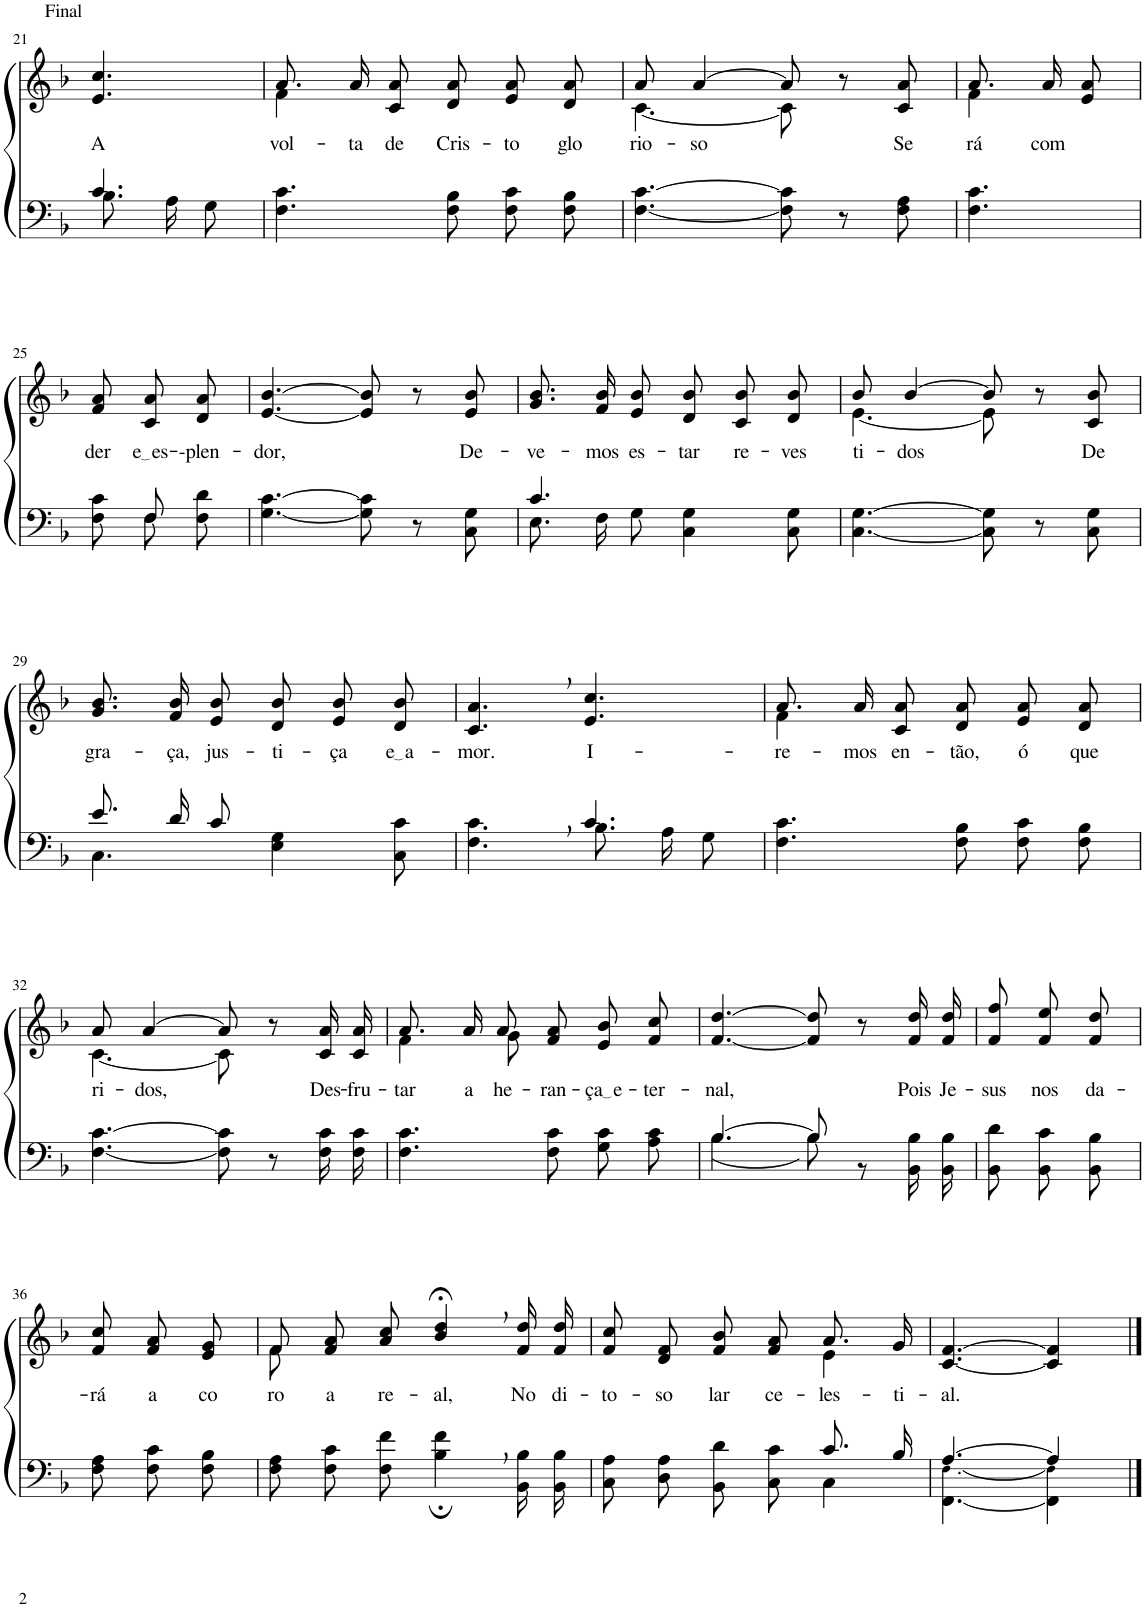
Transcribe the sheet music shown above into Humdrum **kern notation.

**kern	**kern	**text
*part2	*part1	*part1
*staff2	*staff1	*staff1
*I"Parte III e IV	*I"Parte I e II	*
!!LO:PB:g=z
*clefF4	*clefG2	*
*Trd1c2	*Trd1c2	*
*k[b-]	*k[b-]	*
*M6/8	*M6/8	*
=21	=21	=21
*^	*	*
!	!	!LO:TX:a:t=Final	!
!	!	!	!LO:LY:b
4.c/	8.B-\L	4.e/ 4.cc/	A
.	16A\K	.	.
.	8G\J	.	.
=22	=22	=22	=22
!	!	!	!LO:LY:b
*v	*v	*^	*
4.F\ 4.c\	8.a/L	4f\	vol-
!	!	!	!LO:LY:b
.	16a/K	.	-ta
!	!	!	!LO:LY:b
.	8c/ 8a/J	2ryy	de
!	!	!	!LO:LY:b
8F\ 8B-\L	8d/ 8a/L	.	Cris-
!	!	!	!LO:LY:b
8F\ 8c\	8e/ 8a/	.	-to
!	!	!	!LO:LY:b
8F\ 8B-\J	8d/ 8a/J	.	glo-
=23	=23	=23	=23
!	!	!	!LO:LY:b
[4.F\ [4.c\	8a/	[4.c\	-rio-
!	!	!	!LO:LY:b
.	[4a/	.	-so
8F\] 8c\]	8a/]	8c\]	.
8r	8r	4ryy	.
!	!	!	!LO:LY:b
8F\ 8A\	8c/ 8a/	.	Se-
=24	=24	=24	=24
!	!	!	!LO:LY:b
4.F\ 4.c\	8.a/L	4f\	-rá
!	!	!	!LO:LY:b
.	16a/K	.	com
.	8e/ 8a/J	8ryy	.
!!LO:LB:g=z
=25	=25	=25	=25
*^	*	*	*
!	!	!	!	!LO:LY:b
*	*	*v	*v	*
8F\ 8c\L	8ryy	8f/ 8a/L	-der
!	!	!	!LO:LY:b
8F\	8F/	8c/ 8a/	e es
!	!	!	!LO:LY:b
8F\ 8d\J	8ryy	8d/ 8a/J	--plen-
=26	=26	=26	=26
!	!	!	!LO:LY:b
*v	*v	*	*
[4.G\ [4.c\	[4.e/ [4.b-/	-dor,
8G\] 8c\]	8e/] 8b-/]	.
8r	8r	.
!	!	!LO:LY:b
8C\ 8G\	8e/ 8b-/	-De-
=27	=27	=27
*^	*	*
!	!	!	!LO:LY:b
4.c/	8.E\L	8.g/ 8.b-/L	-ve-
!	!	!	!LO:LY:b
.	16F\K	16f/ 16b-/K	-mos
!	!	!	!LO:LY:b
.	8G\J	8e/ 8b-/J	es-
!	!	!	!LO:LY:b
4.ryy	4C\ 4G\	8d/ 8b-/L	-tar
!	!	!	!LO:LY:b
.	.	8c/ 8b-/	re-
!	!	!	!LO:LY:b
.	8C\ 8G\	8d/ 8b-/J	-ves-
=28	=28	=28	=28
*	*	*^	*
!	!	!	!	!LO:LY:b
*v	*v	*	*	*
[4.C\ [4.G\	8b-/	[4.e\	-ti-
!	!	!	!LO:LY:b
.	[4b-/	.	-dos
8C\] 8G\]	8b-/]	8e\]	.
8r	8r	4ryy	.
!	!	!	!LO:LY:b
8C\ 8G\	8c/ 8b-/	.	De
*	*v	*v	*
!!LO:LB:g=z
=29	=29	=29
*^	*	*
!	!	!	!LO:LY:b
8.e/L	4.C\	8.g/ 8.b-/L	gra-
!	!	!	!LO:LY:b
16d/K	.	16f/ 16b-/K	-ça,
!	!	!	!LO:LY:b
8c/J	.	8e/ 8b-/J	jus-
!	!	!	!LO:LY:b
8ryy	4E\ 4G\	8d/ 8b-/L	-ti-
!	!	!	!LO:LY:b
4ryy	.	8e/ 8b-/	-ça
!	!	!	!LO:LY:b
.	8C\ 8c\	8d/ 8b-/J	e a
=30	=30	=30	=30
!	!	!	!LO:LY:b
4.ryy	4.F\ 4.c\	4.c/, 4.a/,	-mor.
!	!	!	!LO:LY:b
4.c/	8.B-\L	4.e/ 4.cc/	I-
.	16A\K	.	.
.	8G\J	.	.
=31	=31	=31	=31
!	!	!	!LO:LY:b
*v	*v	*^	*
4.F\ 4.c\	8.a/L	4f\	-re-
!	!	!	!LO:LY:b
.	16a/K	.	-mos
!	!	!	!LO:LY:b
.	8c/ 8a/J	2ryy	en-
!	!	!	!LO:LY:b
8F\ 8B-\L	8d/ 8a/L	.	-tão,
!	!	!	!LO:LY:b
8F\ 8c\	8e/ 8a/	.	ó
!	!	!	!LO:LY:b
8F\ 8B-\J	8d/ 8a/J	.	que-
!!LO:LB:g=z	!!
=32	=32	=32	=32
!	!	!	!LO:LY:b
[4.F\ [4.c\	8a/	[4.c\	-ri-
!	!	!	!LO:LY:b
.	[4a/	.	-dos,
8F\] 8c\]	8a/]	8c\]	.
8r	8r	4ryy	.
!	!	!	!LO:LY:b
16F\ 16c\LL	16c/ 16a/LL	.	Des-
!	!	!	!LO:LY:b
16F\ 16c\JJ	16c/ 16a/JJ	.	-fru-
=33	=33	=33	=33
!	!	!	!LO:LY:b
4.F\ 4.c\	8.a/L	4f\	-tar
!	!	!	!LO:LY:b
.	16a/K	.	a
!	!	!	!LO:LY:b
.	8a/J	8g\	he-
!	!	!	!LO:LY:b
8F\ 8c\L	8f/ 8a/L	4.ryy	-ran-
!	!	!	!LO:LY:b
8G\ 8c\	8e/ 8b-/	.	ça e
!	!	!	!LO:LY:b
8A\ 8c\J	8f/ 8cc/J	.	-ter-
*	*v	*v	*
=34	=34	=34
*^	*	*
!	!	!	!LO:LY:b
[4.B-/	[4.B-\	[4.f/ [4.dd/	-nal,
8B-/]	8B-\]	8f/] 8dd/]	.
4ryy	8r	8r	.
!	!	!	!LO:LY:b
.	16BB-\ 16B-\LL	16f/ 16dd/LL	Pois
!	!	!	!LO:LY:b
.	16BB-\ 16B-\JJ	16f/ 16dd/JJ	Je-
=35	=35	=35	=35
!	!	!	!LO:LY:b
*v	*v	*	*
8BB-\ 8d\L	8f/ 8ff/L	-sus
!	!	!LO:LY:b
8BB-\ 8c\	8f/ 8ee/	nos
!	!	!LO:LY:b
8BB-\ 8B-\J	8f/ 8dd/J	da-
!!LO:LB:g=z
=36	=36	=36
!	!	!LO:LY:b
8F\ 8A\L	8f/ 8cc/L	-rá
!	!	!LO:LY:b
8F\ 8c\	8f/ 8a/	a
!	!	!LO:LY:b
8F\ 8B-\J	8e/ 8g/J	co-
=37	=37	=37
*	*^	*
!	!	!	!LO:LY:b
8F\ 8A\L	8f/L	8f\	-ro-
!	!	!	!LO:LY:b
8F\ 8c\	8f/ 8a/	2ryy	-a
!	!	!	!LO:LY:b
8F\ 8f\J	8a/ 8cc/J	.	re-
!	!	!	!LO:LY:b
4B-\;, 4f\;,	4b-/;<, 4dd/;<,	.	-al,
!	!	!	!LO:LY:b
16BB-\ 16B-\LL	16f/ 16dd/LL	8ryy	No
!	!	!	!LO:LY:b
16BB-\ 16B-\JJ	16f/ 16dd/JJ	.	di-
=38	=38	=38	=38
*^	*	*	*
!	!	!	!	!LO:LY:b
2ryy	8C\ 8A\L	8f/ 8cc/L	2ryy	-to-
!	!	!	!	!LO:LY:b
.	8D\ 8A\	8d/ 8f/	.	-so
!	!	!	!	!LO:LY:b
.	8BB-\ 8d\J	8f/ 8b-/J	.	lar
!	!	!	!	!LO:LY:b
.	8C\ 8c\	8f/ 8a/L	.	ce-
!	!	!	!	!LO:LY:b
8.c/L	4C\	8.a/	4e\	-les-
!	!	!	!	!LO:LY:b
16B-/Jk	.	16g/Jk	.	-ti-
*	*	*v	*v	*
=39	=39	=39	=39
!	!	!	!LO:LY:b
[4.A/	[4.FF\ [4.F!\	[4.c/ [4.f/	-al.
4A/]	4FF\] 4F!\]	4c/] 4f/]	.
*v	*v	*	*
==	==	==
*-	*-	*-
